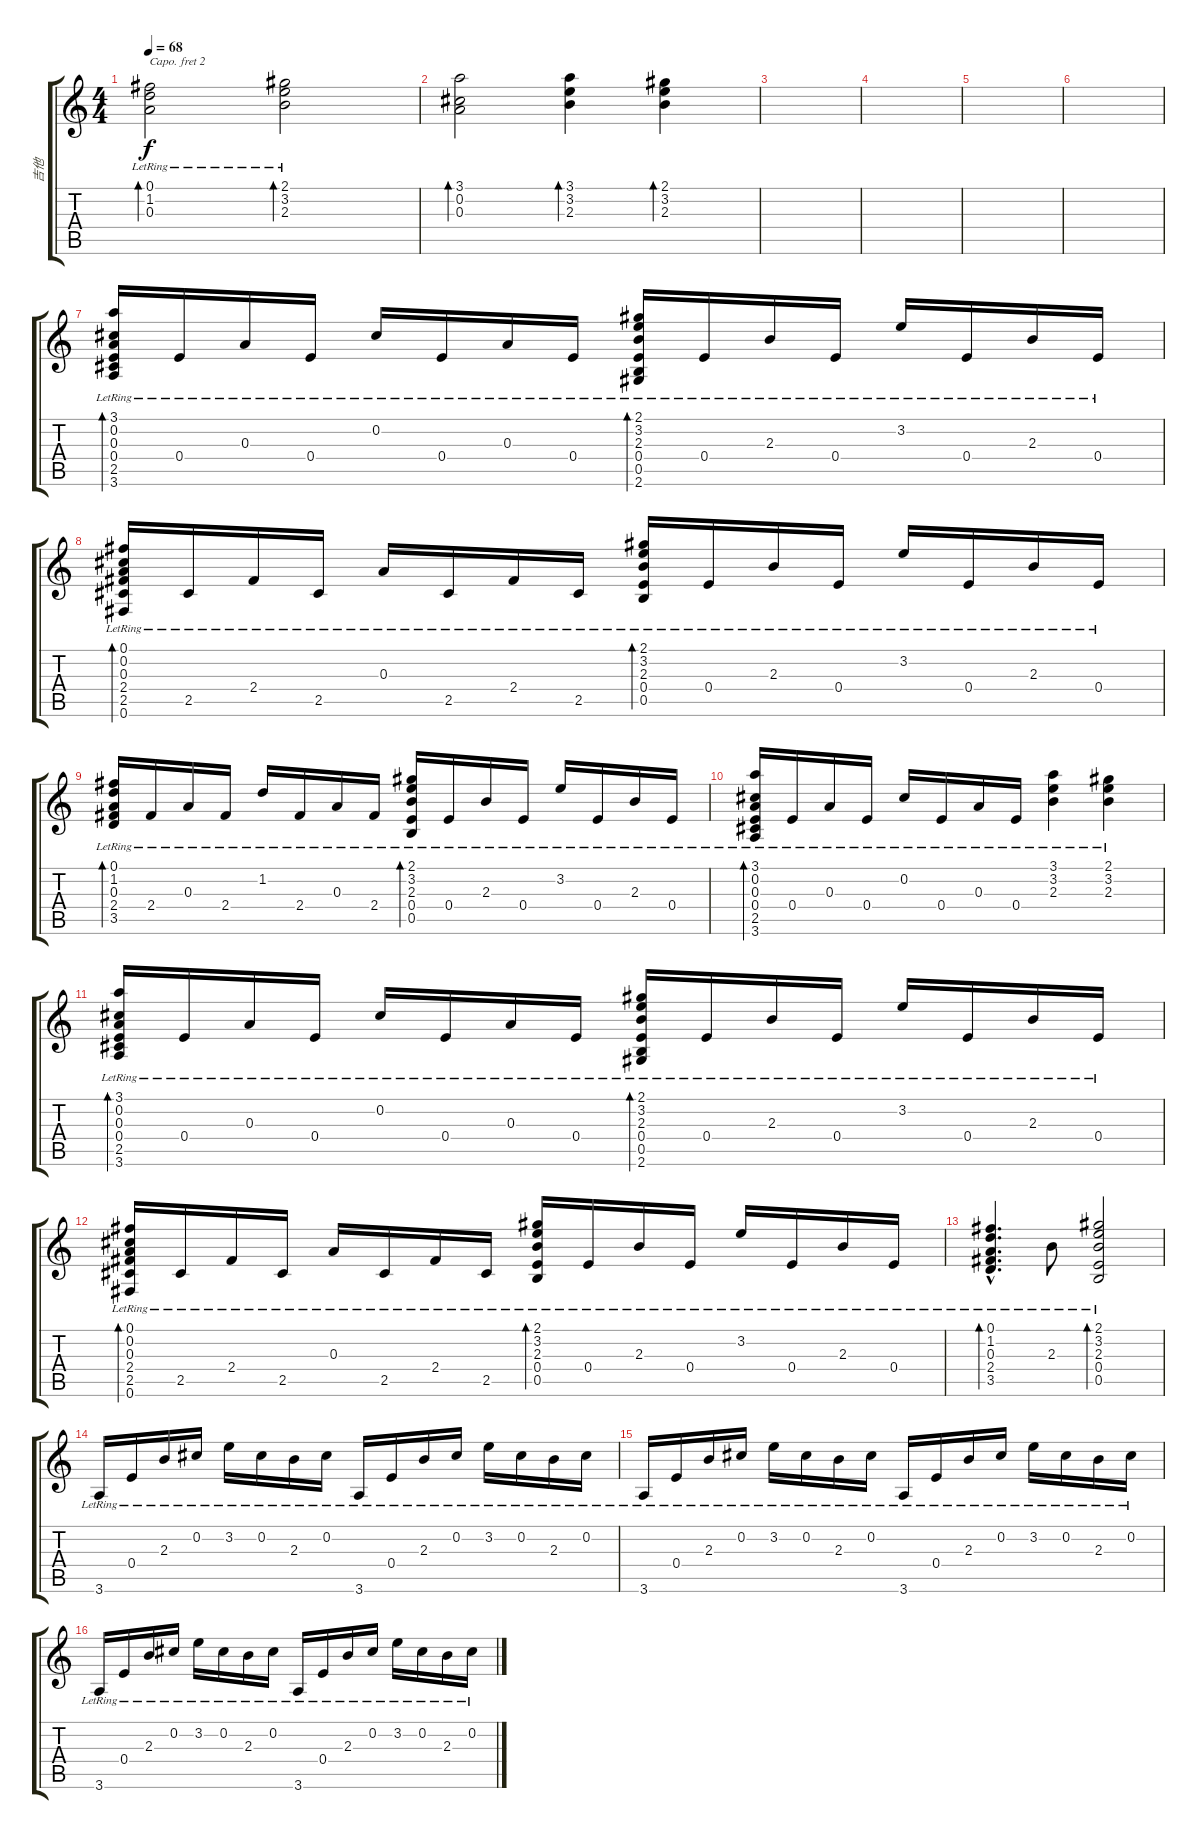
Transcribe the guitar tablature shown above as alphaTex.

\track ("吉他" "吉他") {instrument electricguitarclean}
\staff {score tabs}
\capo 2
\tuning (E4 B3 G3 D3 A2 E2) {hide}
\ts (4 4)
\tempo 68
\clef g2
\ks c
(0.1{lr} 1.2{lr} 0.3{lr}).2{bd 30 dy f} (2.1{lr} 3.2{lr} 2.3{lr}).2{bd 30} |
(3.1 0.2 0.3).2{bd 30} (3.1 3.2 2.3).4{bd 30} (2.1 3.2 2.3).4{bd 30} |
|
|
|
|
(3.1{lr} 0.2{lr} 0.3{lr} 0.4{lr} 2.5{lr} 3.6{lr}).16{bd 30} 0.4{lr}.16 0.3{lr}.16 0.4{lr}.16 0.2{lr}.16 0.4{lr}.16 0.3{lr}.16 0.4{lr}.16 (2.1{lr} 3.2{lr} 2.3{lr} 0.4{lr} 0.5{lr} 2.6{lr}).16{bd 30} 0.4{lr}.16 2.3{lr}.16 0.4{lr}.16 3.2{lr}.16 0.4{lr}.16 2.3{lr}.16 0.4{lr}.16 |
(0.1{lr} 0.2{lr} 0.3{lr} 2.4{lr} 2.5{lr} 0.6{lr}).16{bd 30} 2.5{lr}.16 2.4{lr}.16 2.5{lr}.16 0.3{lr}.16 2.5{lr}.16 2.4{lr}.16 2.5{lr}.16 (2.1{lr} 3.2{lr} 2.3{lr} 0.4{lr} 0.5{lr}).16{bd 30} 0.4{lr}.16 2.3{lr}.16 0.4{lr}.16 3.2{lr}.16 0.4{lr}.16 2.3{lr}.16 0.4{lr}.16 |
(0.1{lr} 1.2{lr} 0.3{lr} 2.4{lr} 3.5{lr}).16{bd 30} 2.4{lr}.16 0.3{lr}.16 2.4{lr}.16 1.2{lr}.16 2.4{lr}.16 0.3{lr}.16 2.4{lr}.16 (2.1{lr} 3.2{lr} 2.3{lr} 0.4{lr} 0.5{lr}).16{bd 30} 0.4{lr}.16 2.3{lr}.16 0.4{lr}.16 3.2{lr}.16 0.4{lr}.16 2.3{lr}.16 0.4{lr}.16 |
(3.1{lr} 0.2{lr} 0.3{lr} 0.4{lr} 2.5{lr} 3.6{lr}).16{bd 30} 0.4{lr}.16 0.3{lr}.16 0.4{lr}.16 0.2{lr}.16 0.4{lr}.16 0.3{lr}.16 0.4{lr}.16 (3.1{lr} 3.2{lr} 2.3{lr}).4 (2.1{lr} 3.2{lr} 2.3{lr}).4 |
(3.1{lr} 0.2{lr} 0.3{lr} 0.4{lr} 2.5{lr} 3.6{lr}).16{bd 30} 0.4{lr}.16 0.3{lr}.16 0.4{lr}.16 0.2{lr}.16 0.4{lr}.16 0.3{lr}.16 0.4{lr}.16 (2.1{lr} 3.2{lr} 2.3{lr} 0.4{lr} 0.5{lr} 2.6{lr}).16{bd 30} 0.4{lr}.16 2.3{lr}.16 0.4{lr}.16 3.2{lr}.16 0.4{lr}.16 2.3{lr}.16 0.4{lr}.16 |
(0.1{lr} 0.2{lr} 0.3{lr} 2.4{lr} 2.5{lr} 0.6{lr}).16{bd 30} 2.5{lr}.16 2.4{lr}.16 2.5{lr}.16 0.3{lr}.16 2.5{lr}.16 2.4{lr}.16 2.5{lr}.16 (2.1{lr} 3.2{lr} 2.3{lr} 0.4{lr} 0.5{lr}).16{bd 30} 0.4{lr}.16 2.3{lr}.16 0.4{lr}.16 3.2{lr}.16 0.4{lr}.16 2.3{lr}.16 0.4{lr}.16 |
(0.1{hac} 1.2{hac} 0.3{hac} 2.4{hac} 3.5{hac lr}).4{d bd 60} 2.3{lr}.8 (2.1 3.2 2.3 0.4 0.5{lr}).2{bd 60} |
3.6{lr}.16 0.4{lr}.16 2.3{lr}.16 0.2{lr}.16 3.2{lr}.16 0.2{lr}.16 2.3{lr}.16 0.2{lr}.16 3.6{lr}.16 0.4{lr}.16 2.3{lr}.16 0.2{lr}.16 3.2{lr}.16 0.2{lr}.16 2.3{lr}.16 0.2{lr}.16 |
3.6{lr}.16 0.4{lr}.16 2.3{lr}.16 0.2{lr}.16 3.2{lr}.16 0.2{lr}.16 2.3{lr}.16 0.2{lr}.16 3.6{lr}.16 0.4{lr}.16 2.3{lr}.16 0.2{lr}.16 3.2{lr}.16 0.2{lr}.16 2.3{lr}.16 0.2{lr}.16 |
3.6{lr}.16 0.4{lr}.16 2.3{lr}.16 0.2{lr}.16 3.2{lr}.16 0.2{lr}.16 2.3{lr}.16 0.2{lr}.16 3.6{lr}.16 0.4{lr}.16 2.3{lr}.16 0.2{lr}.16 3.2{lr}.16 0.2{lr}.16 2.3{lr}.16 0.2{lr}.16
